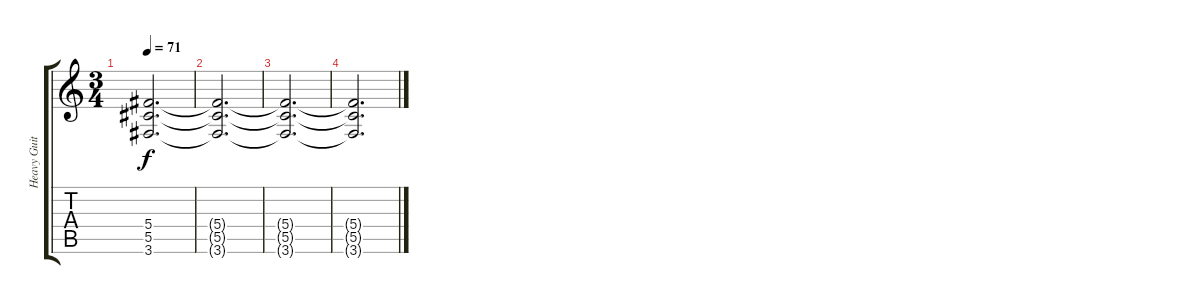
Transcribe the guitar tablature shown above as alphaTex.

\track ("Heavy Guitar 2" "Heavy Guit") {instrument overdrivenguitar}
\staff {score tabs}
\tuning (Eb4 Bb3 Gb3 Db3 Ab2 Eb2) {hide}
\ts (3 4)
\tempo 71
\clef g2
\ks c
(5.4 5.5 3.6).2{d dy f} |
(5.4{t} 5.5{t} 3.6{t}).2{d} |
(5.4{t} 5.5{t} 3.6{t}).2{d} |
(5.4{t} 5.5{t} 3.6{t}).2{d}
